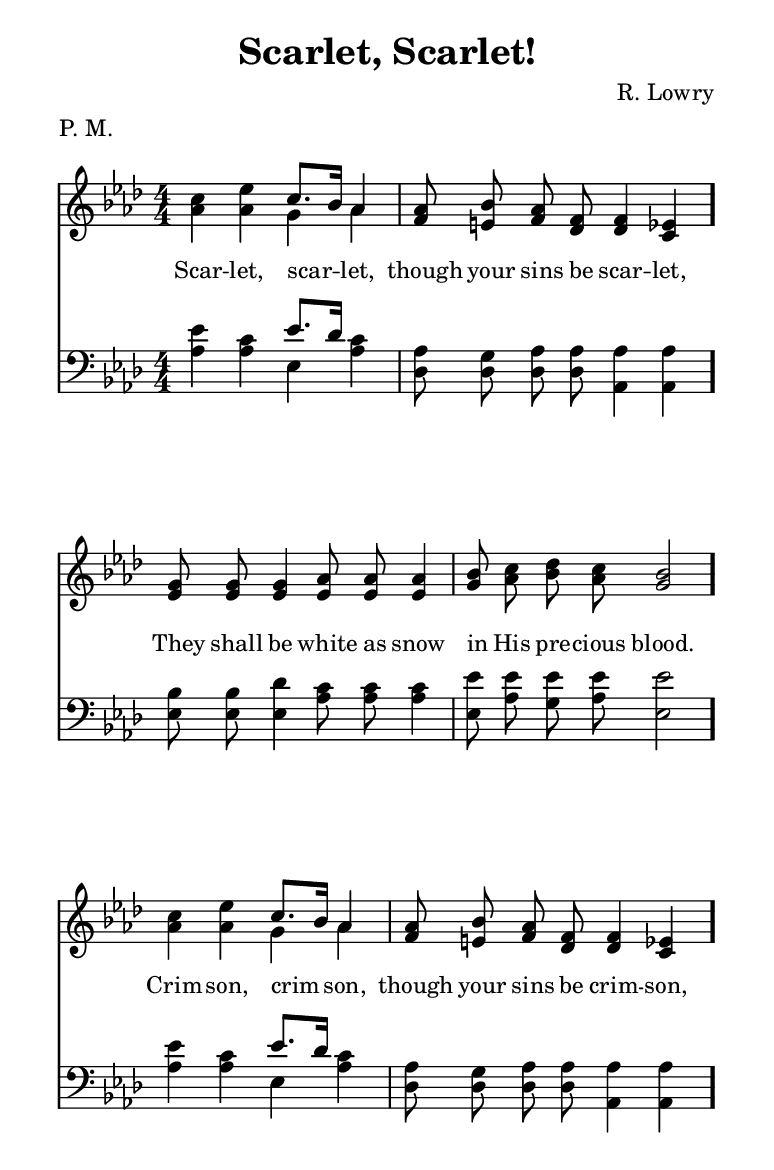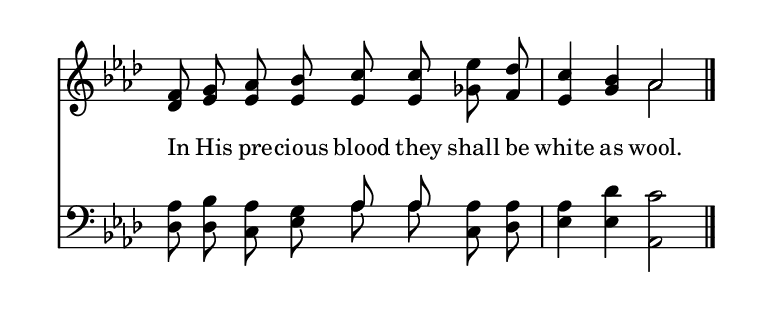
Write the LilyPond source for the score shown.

\include "common/global.ily"
\paper {
  \include "common/paper.ily"
  ragged-last-bottom = ##t
  system-system-spacing.padding = 9
}

\header{
  %children
  hymnnumber = "187"
  title = "Scarlet, Scarlet!"
  tunename = ""
  meter = "P. M." % something like 10. 11. 10. 11.
  poet = ""
  composer = "R. Lowry"
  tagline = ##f
}

global = {
  \include "common/overrides.ily"
  \override Staff.TimeSignature.style = #'numbered
  \time 4/4
  \override Score.MetronomeMark.transparent = ##t % hide all fermata changes too
  \tempo 4=80
  \key aes \major
  \autoBeamOff
}

notesSoprano = {
\global
\relative c'' {

  c4 ees c8.[ bes16] aes4 | aes8 bes aes f f4 ees
  g8 g g4 aes8 aes aes4 | bes8 c des c bes2 |
  c4 ees c8.[ bes16] aes4 | aes8 bes aes f f4 ees
  f8 g aes bes c c ees des | c4 bes aes2 |

  \bar "|."

}
}

notesAlto = {
\global
\relative e' {

  aes4 aes g aes | f8 e f des des4 c |
  ees8 ees ees4 ees8 ees ees4 | g8 aes bes aes g2 |
  aes4 aes g aes | f8 e f des des4 c |
  des8 ees ees ees ees ees ges f | ees4 g aes2 |

}
}

notesTenor = {
\global
\relative a' {

  ees4 c ees8.[ des16] c4 | aes8 g aes aes aes4 aes |
  bes8 bes des4 c8 c c4 | ees8 ees ees ees ees2 |
  ees4 c ees8.[ des16] c4 | aes8 g aes aes aes4 aes |
  aes8 bes aes g aes aes aes aes | aes4 des c2 |

}
}

notesBass = {
\global
\relative f {

  aes4 aes ees aes | des,8 des des des aes4 aes |
  ees'8 ees ees4 aes8 aes aes4 | ees8 aes g aes ees2 |
  aes4 aes ees aes | des,8 des des des aes4 aes |
  des8 des c ees aes aes c, des | ees4 ees aes,2 |

}
}

wordsA = \lyricmode {

Scar -- let, scar -- let, though your sins be scar -- let, \bar "."
They shall be white as snow in His pre -- cious blood. \bar "."
Crim -- son, crim -- son, though your sins be crim -- son, \bar "."
In His pre -- cious blood they shall be white as wool. \bar "."

}

\score {
  \context ChoirStaff <<
    \context Staff = upper <<
      \set Staff.autoBeaming = ##f
      \set ChoirStaff.systemStartDelimiter = #'SystemStartBar
      \set ChoirStaff.printPartCombineTexts = ##f
      \partcombine #'(2 . 11) \notesSoprano \notesAlto
      \context NullVoice = sopranos { \voiceOne << \notesSoprano >> }
      \context Lyrics = one   \lyricsto sopranos \wordsA
    >>
    \context Staff = men <<
      \set Staff.autoBeaming = ##f
      \clef bass
      \set ChoirStaff.printPartCombineTexts = ##f
      \partcombine #'(2 . 11) \notesTenor \notesBass
    >>
  >>
  \layout {
    \include "common/layout.ily"
  }
  \midi{
    \include "common/midi.ily"
  }
}

\version "2.19.49"  % necessary for upgrading to future LilyPond versions.

% vi:set et ts=2 sw=2 ai nocindent syntax=lilypond:
